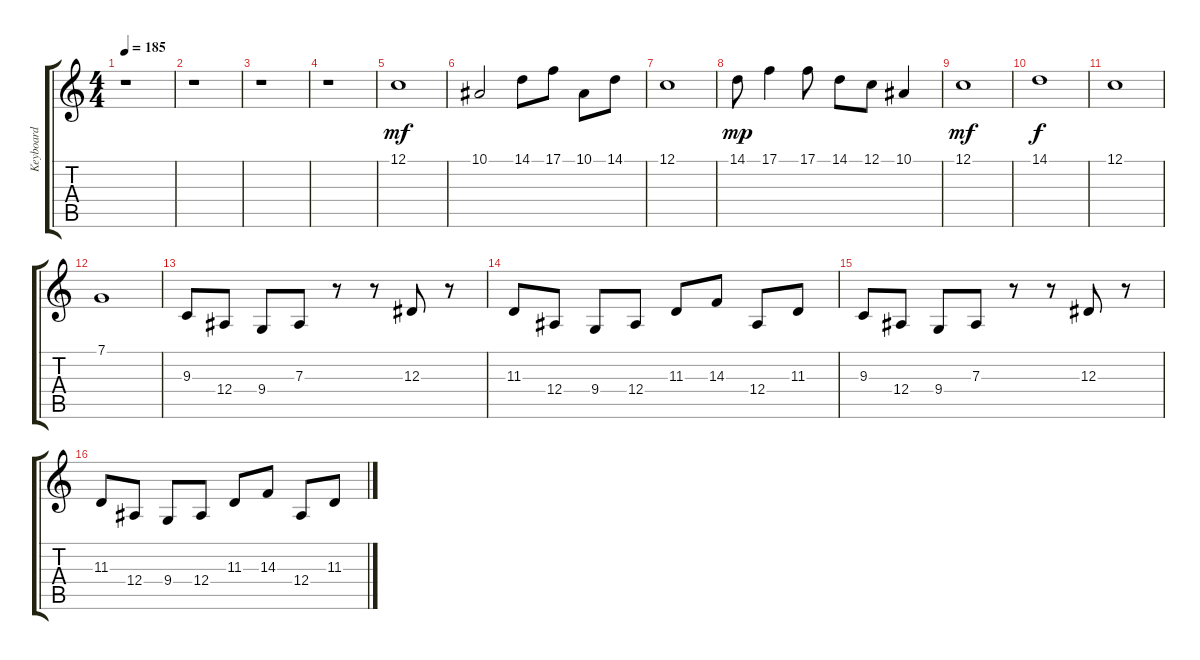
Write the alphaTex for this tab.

\track ("Keyboard" "Keyboard") {instrument fx7echoes}
\staff {score tabs}
\tuning (C4 G3 Eb3 Bb2 F2 C2) {hide}
\ts (4 4)
\tempo 185
\clef g2
\ks c
r.1{dy f} |
r.1 |
r.1 |
r.1 |
12.1.1{dy mf} |
10.1.2 14.1.8 17.1.8 10.1.8 14.1.8 |
12.1.1 |
14.1.8{dy mp} 17.1.4 17.1.8 14.1.8 12.1.8 10.1.4 |
12.1.1{dy mf} |
14.1.1{dy f} |
12.1.1 |
7.1.1 |
9.3.8{volume 11} 12.4.8 9.4.8 7.3.8 r.8 r.8 12.3.8 r.8 |
11.3.8 12.4.8 9.4.8 12.4.8 11.3.8 14.3.8 12.4.8 11.3.8 |
9.3.8 12.4.8 9.4.8 7.3.8 r.8 r.8 12.3.8 r.8 |
11.3.8 12.4.8 9.4.8 12.4.8 11.3.8 14.3.8 12.4.8 11.3.8
